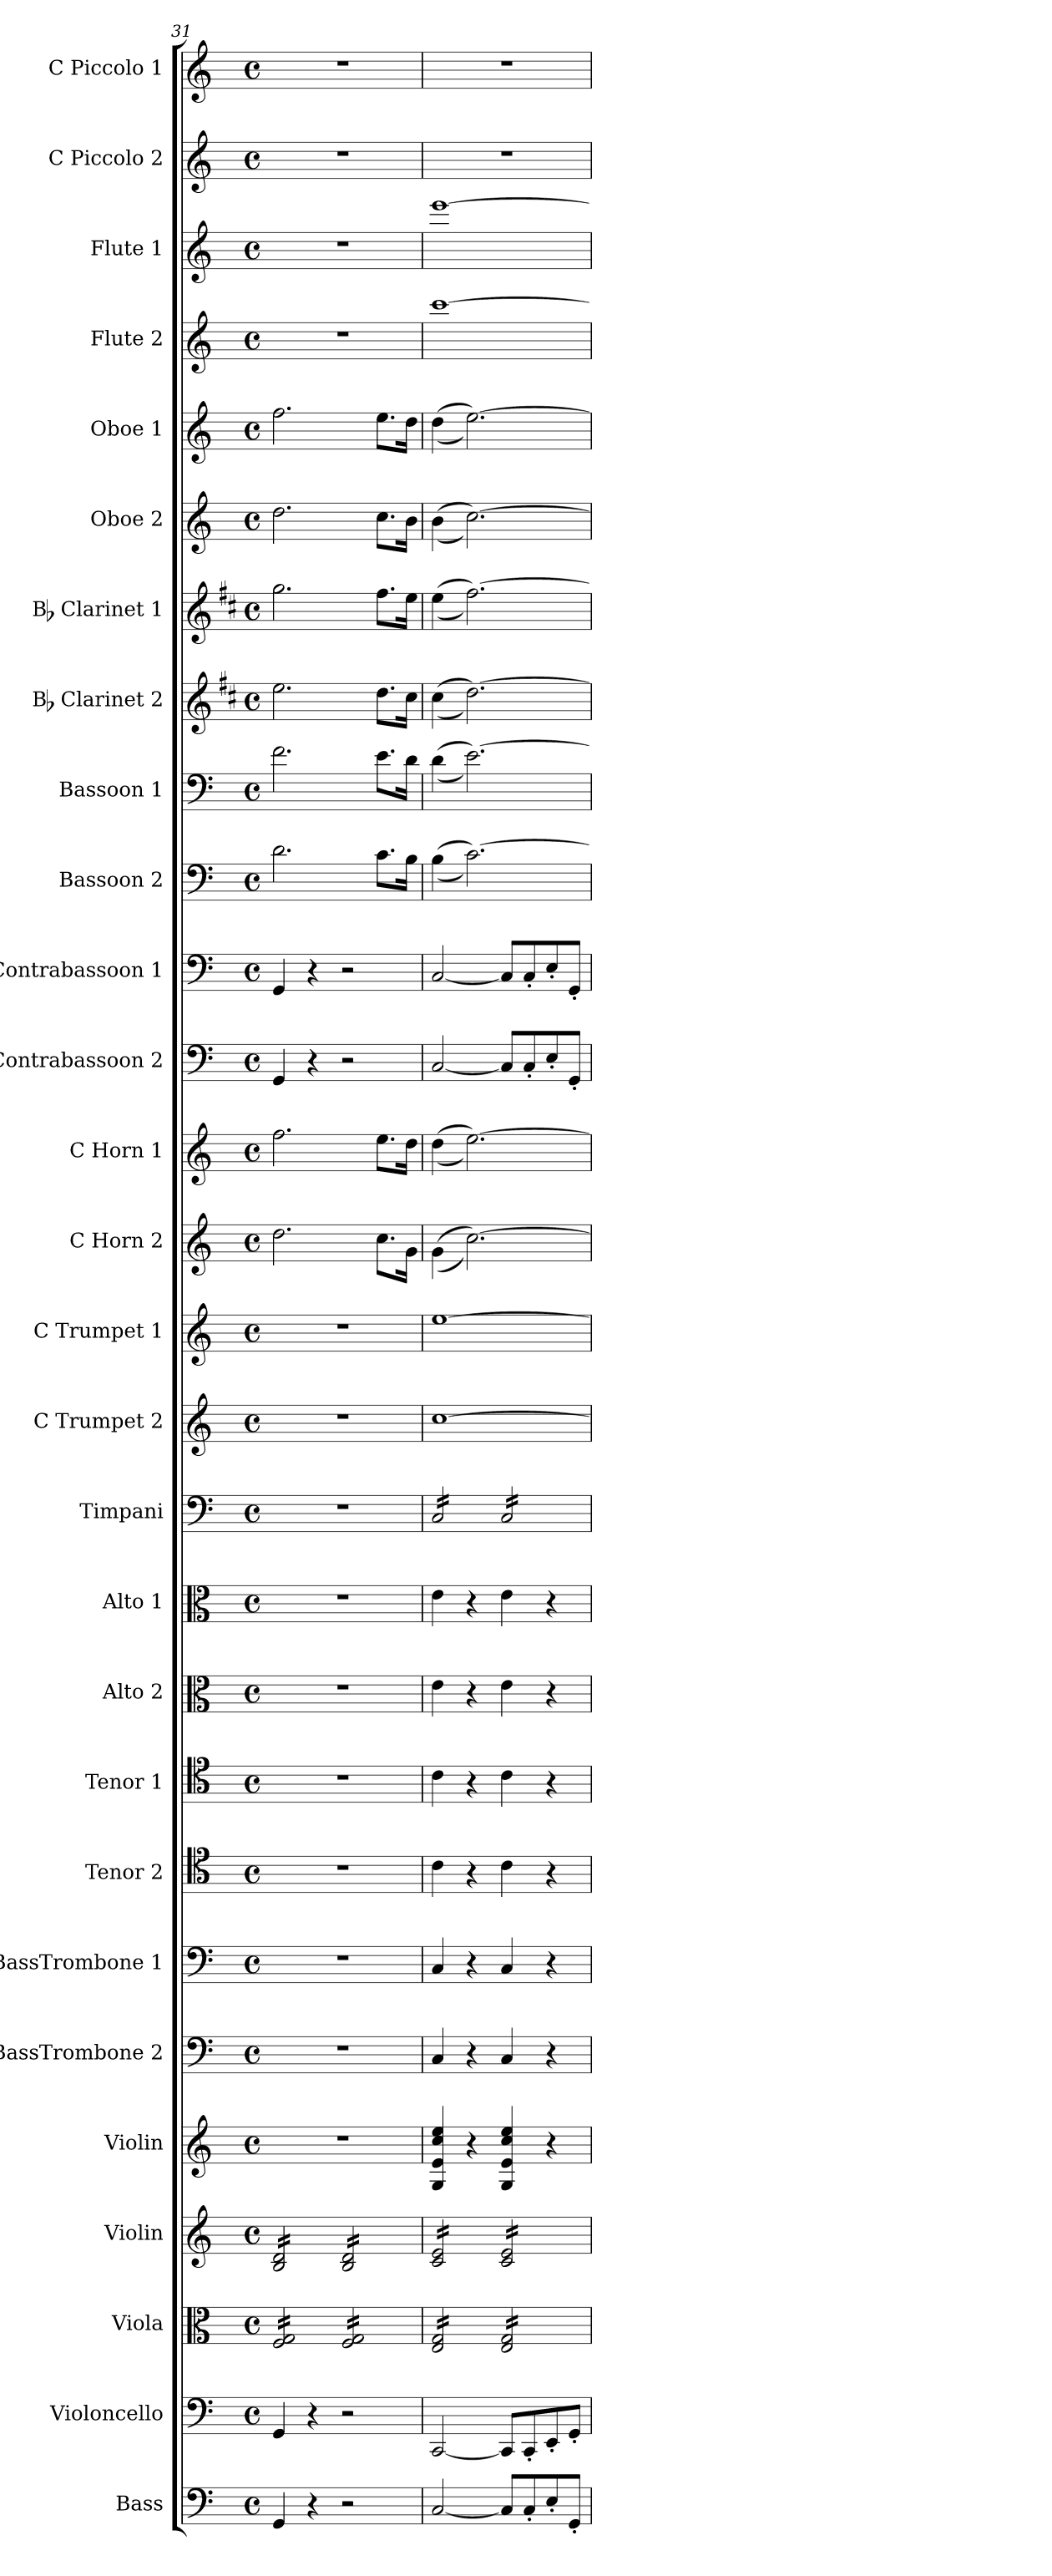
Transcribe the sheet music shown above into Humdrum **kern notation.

**kern	**kern	**kern	**kern	**kern	**kern	**kern	**kern	**kern	**kern	**kern	**kern	**kern	**kern	**kern	**kern	**kern	**kern	**kern	**kern	**kern	**kern	**kern	**kern	**kern	**kern	**kern	**kern
*part28	*part27	*part26	*part25	*part24	*part23	*part22	*part21	*part20	*part19	*part18	*part17	*part16	*part15	*part14	*part13	*part12	*part11	*part10	*part9	*part8	*part7	*part6	*part5	*part4	*part3	*part2	*part1
*staff28	*staff27	*staff26	*staff25	*staff24	*staff23	*staff22	*staff21	*staff20	*staff19	*staff18	*staff17	*staff16	*staff15	*staff14	*staff13	*staff12	*staff11	*staff10	*staff9	*staff8	*staff7	*staff6	*staff5	*staff4	*staff3	*staff2	*staff1
*I"Bass	*I"Violoncello	*I"Viola	*I"Violin	*I"Violin	*I"BassTrombone 2	*I"BassTrombone 1	*I"Tenor 2	*I"Tenor 1	*I"Alto 2	*I"Alto 1	*I"Timpani	*I"C Trumpet 2	*I"C Trumpet 1	*I"C Horn 2	*I"C Horn 1	*I"Contrabassoon 2	*I"Contrabassoon 1	*I"Bassoon 2	*I"Bassoon 1	*I"Bb Clarinet 2	*I"Bb Clarinet 1	*I"Oboe 2	*I"Oboe 1	*I"Flute 2	*I"Flute 1	*I"C Piccolo 2	*I"C Piccolo 1
*I'B	*I'Vc	*I'Vla	*I'Vln	*I'Vln	*I'BTrb 2	*I'BTrb 1	*I'T 2	*I'T 1	*I'A 2	*I'A 1	*I'Timp	*I'Tpt 2	*I'Tpt 1	*I'Hn 2	*I'Hn 1	*I'C Bsn 2	*I'C Bsn 1	*I'Bsn 2	*I'Bsn 1	*I'Cl 2	*I'Cl 1	*I'Ob 2	*I'Ob 1	*I'Fl 2	*I'Fl 1	*I'Picc 2	*I'Picc 1
!!LO:PB:g=z
*clefF4	*clefF4	*clefC3	*clefG2	*clefG2	*clefF4	*clefF4	*clefC4	*clefC4	*clefC3	*clefC3	*clefF4	*clefG2	*clefG2	*clefG2	*clefG2	*clefF4	*clefF4	*clefF4	*clefF4	*clefG2	*clefG2	*clefG2	*clefG2	*clefG2	*clefG2	*clefG2	*clefG2
*ITrd7c12	*	*	*	*	*	*	*	*	*	*	*	*	*	*ITrd7c12	*ITrd7c12	*ITrd7c12	*ITrd7c12	*	*	*ITrd1c2	*ITrd1c2	*	*	*	*	*ITrd-7c-12	*ITrd-7c-12
*k[]	*k[]	*k[]	*k[]	*k[]	*k[]	*k[]	*k[]	*k[]	*k[]	*k[]	*k[]	*k[]	*k[]	*k[]	*k[]	*k[]	*k[]	*k[]	*k[]	*k[]	*k[]	*k[]	*k[]	*k[]	*k[]	*k[]	*k[]
*M4/4	*M4/4	*M4/4	*M4/4	*M4/4	*M4/4	*M4/4	*M4/4	*M4/4	*M4/4	*M4/4	*M4/4	*M4/4	*M4/4	*M4/4	*M4/4	*M4/4	*M4/4	*M4/4	*M4/4	*M4/4	*M4/4	*M4/4	*M4/4	*M4/4	*M4/4	*M4/4	*M4/4
*met(c)	*met(c)	*met(c)	*met(c)	*met(c)	*met(c)	*met(c)	*met(c)	*met(c)	*met(c)	*met(c)	*met(c)	*met(c)	*met(c)	*met(c)	*met(c)	*met(c)	*met(c)	*met(c)	*met(c)	*met(c)	*met(c)	*met(c)	*met(c)	*met(c)	*met(c)	*met(c)	*met(c)
=31	=31	=31	=31	=31	=31	=31	=31	=31	=31	=31	=31	=31	=31	=31	=31	=31	=31	=31	=31	=31	=31	=31	=31	=31	=31	=31	=31
*	*	*tremolo	*	*	*	*	*	*	*	*	*	*	*	*	*	*	*	*	*	*	*	*	*	*	*	*	*
*	*	*	*tremolo	*	*	*	*	*	*	*	*	*	*	*	*	*	*	*	*	*	*	*	*	*	*	*	*
4GGG	4GG	16F/ 16G/LL	16B/ 16d/LL	1r	1r	1r	1r	1r	1r	1r	1r	1r	1r	2.d\	2.f\	4GGG	4GGG	2.d\	2.f\	2.dd\	2.ff\	2.dd\	2.ff\	1r	1r	1r	1r
.	.	16F/ 16G/	16B/ 16d/	.	.	.	.	.	.	.	.	.	.	.	.	.	.	.	.	.	.	.	.	.	.	.	.
.	.	16F/ 16G/	16B/ 16d/	.	.	.	.	.	.	.	.	.	.	.	.	.	.	.	.	.	.	.	.	.	.	.	.
.	.	16F/ 16G/	16B/ 16d/	.	.	.	.	.	.	.	.	.	.	.	.	.	.	.	.	.	.	.	.	.	.	.	.
4r	4r	16F/ 16G/	16B/ 16d/	.	.	.	.	.	.	.	.	.	.	.	.	4r	4r	.	.	.	.	.	.	.	.	.	.
.	.	16F/ 16G/	16B/ 16d/	.	.	.	.	.	.	.	.	.	.	.	.	.	.	.	.	.	.	.	.	.	.	.	.
.	.	16F/ 16G/	16B/ 16d/	.	.	.	.	.	.	.	.	.	.	.	.	.	.	.	.	.	.	.	.	.	.	.	.
.	.	16F/ 16G/JJ	16B/ 16d/JJ	.	.	.	.	.	.	.	.	.	.	.	.	.	.	.	.	.	.	.	.	.	.	.	.
2r	2r	16F/ 16G/LL	16B/ 16d/LL	.	.	.	.	.	.	.	.	.	.	.	.	2r	2r	.	.	.	.	.	.	.	.	.	.
.	.	16F/ 16G/	16B/ 16d/	.	.	.	.	.	.	.	.	.	.	.	.	.	.	.	.	.	.	.	.	.	.	.	.
.	.	16F/ 16G/	16B/ 16d/	.	.	.	.	.	.	.	.	.	.	.	.	.	.	.	.	.	.	.	.	.	.	.	.
.	.	16F/ 16G/	16B/ 16d/	.	.	.	.	.	.	.	.	.	.	.	.	.	.	.	.	.	.	.	.	.	.	.	.
.	.	16F/ 16G/	16B/ 16d/	.	.	.	.	.	.	.	.	.	.	8.c\L	8.e\L	.	.	8.c\L	8.e\L	8.cc\L	8.ee\L	8.cc\L	8.ee\L	.	.	.	.
.	.	16F/ 16G/	16B/ 16d/	.	.	.	.	.	.	.	.	.	.	.	.	.	.	.	.	.	.	.	.	.	.	.	.
.	.	16F/ 16G/	16B/ 16d/	.	.	.	.	.	.	.	.	.	.	.	.	.	.	.	.	.	.	.	.	.	.	.	.
.	.	16F/ 16G/JJ	16B/ 16d/JJ	.	.	.	.	.	.	.	.	.	.	(16G\Jk	(16d\Jk	.	.	(16B\Jk	(16d\Jk	16b\Jk	(16dd\Jk	(16b\Jk	(16dd\Jk	.	.	.	.
=32	=32	=32	=32	=32	=32	=32	=32	=32	=32	=32	=32	=32	=32	=32	=32	=32	=32	=32	=32	=32	=32	=32	=32	=32	=32	=32	=32
*	*	*	*	*	*	*	*	*	*	*	*tremolo	*	*	*	*	*	*	*	*	*	*	*	*	*	*	*	*
[2CC	[2CC	16E/ 16G/LL	16c/ 16e/LL	4G/ 4e/ 4cc/ 4ee/	4C	4C	4c	4c	4e	4e	16CLL	[1cc	[1ee	((4G\	((4d\	[2CC	[2CC	((4B\	((4d\	((4b\	((4dd\	((4b\	((4dd\	[1ccc	[1eee	1r	1r
.	.	16E/ 16G/	16c/ 16e/	.	.	.	.	.	.	.	16C	.	.	.	.	.	.	.	.	.	.	.	.	.	.	.	.
.	.	16E/ 16G/	16c/ 16e/	.	.	.	.	.	.	.	16C	.	.	.	.	.	.	.	.	.	.	.	.	.	.	.	.
.	.	16E/ 16G/	16c/ 16e/	.	.	.	.	.	.	.	16C	.	.	.	.	.	.	.	.	.	.	.	.	.	.	.	.
.	.	16E/ 16G/	16c/ 16e/	4r	4r	4r	4r	4r	4r	4r	16C	.	.	[2.c\))	[2.e\))	.	.	[2.c\))	[2.e\))	[2.cc\))	[2.ee\))	[2.cc\))	[2.ee\))	.	.	.	.
.	.	16E/ 16G/	16c/ 16e/	.	.	.	.	.	.	.	16C	.	.	.	.	.	.	.	.	.	.	.	.	.	.	.	.
.	.	16E/ 16G/	16c/ 16e/	.	.	.	.	.	.	.	16C	.	.	.	.	.	.	.	.	.	.	.	.	.	.	.	.
.	.	16E/ 16G/JJ	16c/ 16e/JJ	.	.	.	.	.	.	.	16CJJ	.	.	.	.	.	.	.	.	.	.	.	.	.	.	.	.
8CCL]	8CCL]	16E/ 16G/LL	16c/ 16e/LL	4G/ 4e/ 4cc/ 4ee/	4C	4C	4c	4c	4e	4e	16CLL	.	.	.	.	8CCL]	8CCL]	.	.	.	.	.	.	.	.	.	.
.	.	16E/ 16G/	16c/ 16e/	.	.	.	.	.	.	.	16C	.	.	.	.	.	.	.	.	.	.	.	.	.	.	.	.
8CC'	8CC'	16E/ 16G/	16c/ 16e/	.	.	.	.	.	.	.	16C	.	.	.	.	8CC'	8CC'	.	.	.	.	.	.	.	.	.	.
.	.	16E/ 16G/	16c/ 16e/	.	.	.	.	.	.	.	16C	.	.	.	.	.	.	.	.	.	.	.	.	.	.	.	.
8EE'	8EE'	16E/ 16G/	16c/ 16e/	4r	4r	4r	4r	4r	4r	4r	16C	.	.	.	.	8EE'	8EE'	.	.	.	.	.	.	.	.	.	.
.	.	16E/ 16G/	16c/ 16e/	.	.	.	.	.	.	.	16C	.	.	.	.	.	.	.	.	.	.	.	.	.	.	.	.
8GGG'J	8GG'J	16E/ 16G/	16c/ 16e/	.	.	.	.	.	.	.	16C	.	.	.	.	8GGG'J	8GGG'J	.	.	.	.	.	.	.	.	.	.
.	.	16E/ 16G/JJ	16c/ 16e/JJ	.	.	.	.	.	.	.	16CJJ	.	.	.	.	.	.	.	.	.	.	.	.	.	.	.	.
*	*	*	*	*	*	*	*	*	*	*	*Xtremolo	*	*	*	*	*	*	*	*	*	*	*	*	*	*	*	*
*	*	*	*Xtremolo	*	*	*	*	*	*	*	*	*	*	*	*	*	*	*	*	*	*	*	*	*	*	*	*
*	*	*Xtremolo	*	*	*	*	*	*	*	*	*	*	*	*	*	*	*	*	*	*	*	*	*	*	*	*	*
=	=	=	=	=	=	=	=	=	=	=	=	=	=	=	=	=	=	=	=	=	=	=	=	=	=	=	=
*-	*-	*-	*-	*-	*-	*-	*-	*-	*-	*-	*-	*-	*-	*-	*-	*-	*-	*-	*-	*-	*-	*-	*-	*-	*-	*-	*-
